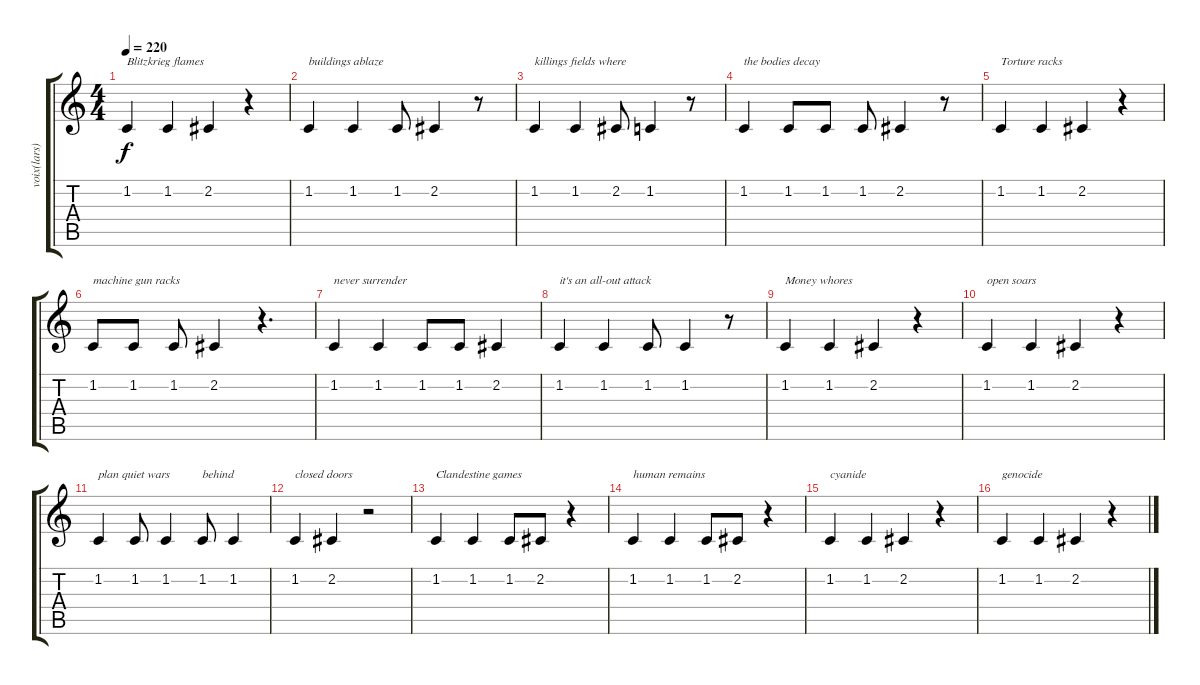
\track ("voix(lars)" "voix(lars)") {instrument clarinet}
\staff {score tabs}
\tuning (E4 B3 G3 D3 A2 E2) {hide}
\ts (4 4)
\tempo 220
\clef g2
\ks c
1.2.4{txt "Blitzkrieg flames" dy f} 1.2.4 2.2.4 r.4 |
1.2.4{txt "buildings ablaze"} 1.2.4 1.2.8 2.2.4 r.8 |
1.2.4{txt "killings fields where "} 1.2.4 2.2.8 1.2.4 r.8 |
1.2.4{txt "the bodies decay"} 1.2.8 1.2.8 1.2.8 2.2.4 r.8 |
1.2.4{txt "Torture racks"} 1.2.4 2.2.4 r.4 |
1.2.8{txt "machine gun racks "} 1.2.8 1.2.8 2.2.4 r.4{d} |
1.2.4{txt "never surrender "} 1.2.4 1.2.8 1.2.8 2.2.4 |
1.2.4{txt "it's an all-out attack"} 1.2.4 1.2.8 1.2.4 r.8 |
1.2.4{txt "Money whores"} 1.2.4 2.2.4 r.4 |
1.2.4{txt "open soars "} 1.2.4 2.2.4 r.4 |
1.2.4{txt "plan quiet wars "} 1.2.8 1.2.4 1.2.8{txt "behind"} 1.2.4 |
1.2.4{txt "closed doors"} 2.2.4 r.2 |
1.2.4{txt "Clandestine games "} 1.2.4 1.2.8 2.2.8 r.4 |
1.2.4{txt "human remains "} 1.2.4 1.2.8 2.2.8 r.4 |
1.2.4{txt "cyanide "} 1.2.4 2.2.4 r.4 |
1.2.4{txt "genocide"} 1.2.4 2.2.4 r.4
